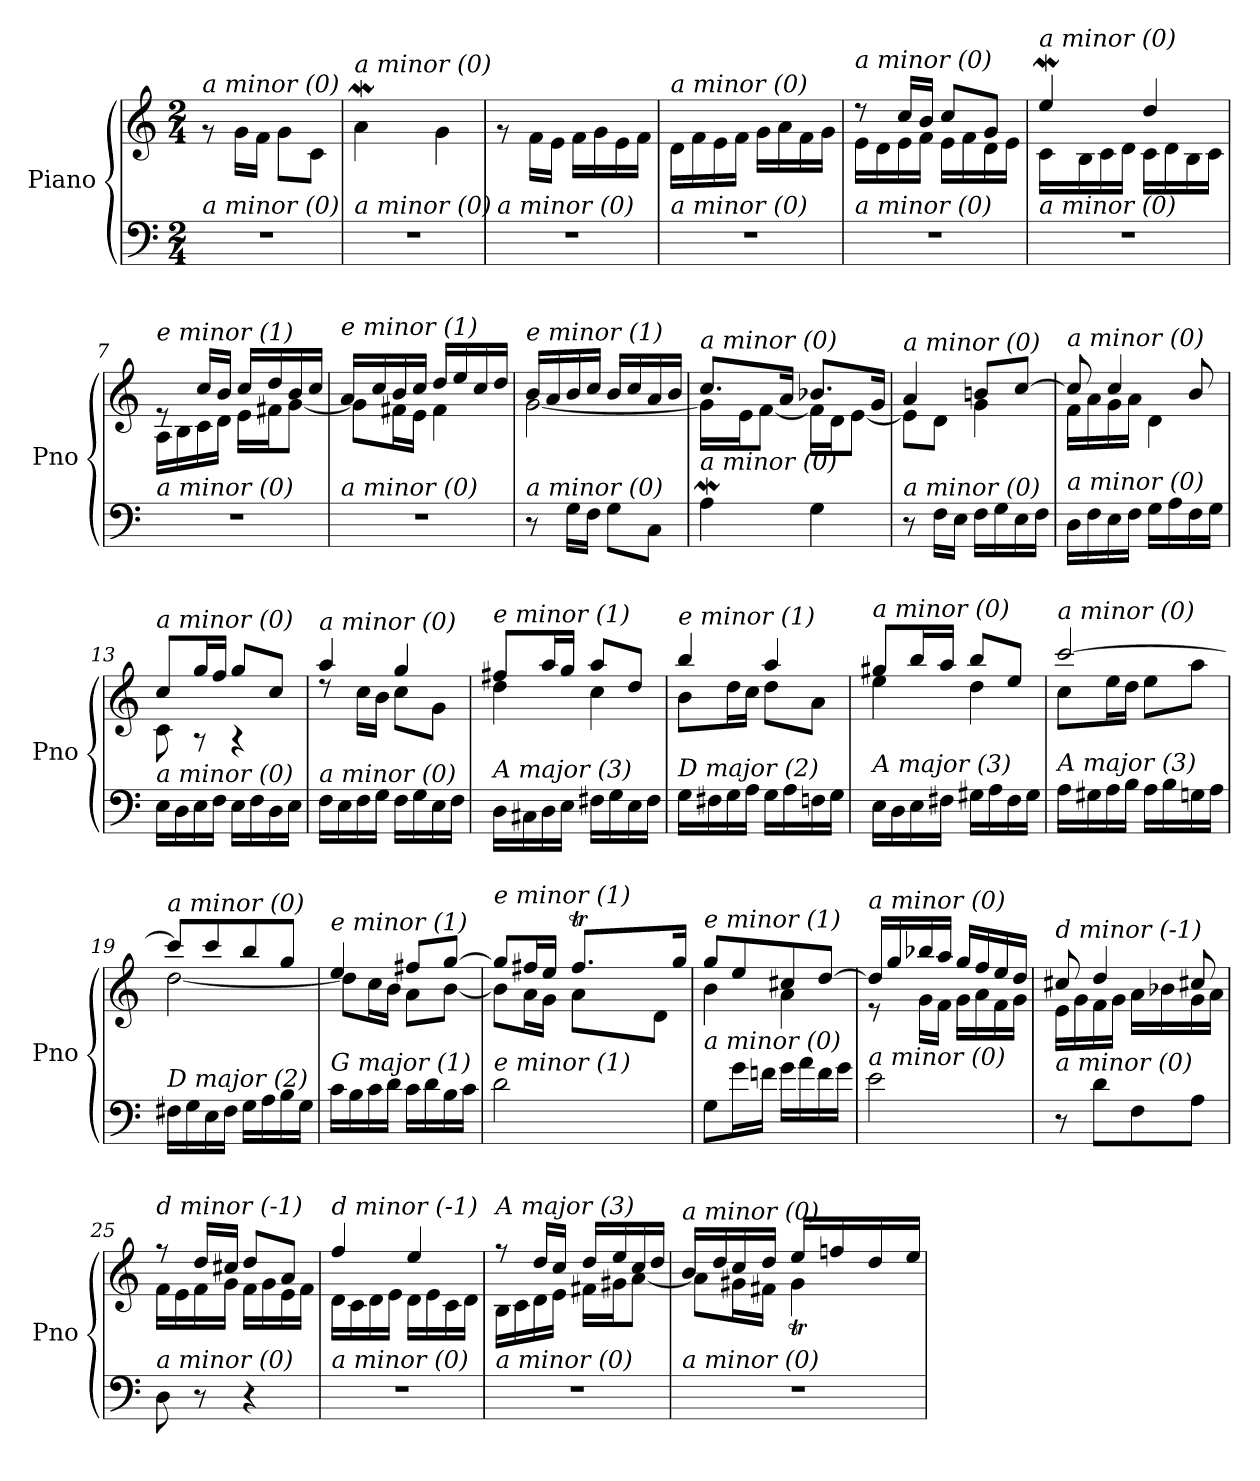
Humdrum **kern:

**kern	**kern
*part1	*part1
*staff2	*staff1
*I"Piano	*
*I'Pno	*
*clefF4	*clefG2
*k[]	*k[]
*M2/4	*M2/4
=1	=1
!	!LO:TX:i:t=a minor (0)
!LO:TX:i:t=a minor (0)	!
2r	8rg
.	16g\LL
.	16f\JJ
.	8g\L
.	8c\J
=2	=2
*^	*^
!	!	!LO:TX:i:t=a minor (0)	!
!LO:TX:i:t=a minor (0)	!	!	!
32ryy	2r	4aW\	32ryy
8..ryy	.	.	32g!yy
.	.	.	8.a!yy
4ryy	.	4g\	4ryy
*v	*v	*	*
=3	=3	=3
!	!LO:TX:i:t=a minor (0)	!
!LO:TX:i:t=a minor (0)	!	!
*	*v	*v
2r	8rg
.	16f\LL
.	16e\JJ
.	16f\LL
.	16g\
.	16e\
.	16f\JJ
=4	=4
!	!LO:TX:i:t=a minor (0)
!LO:TX:i:t=a minor (0)	!
2r	16d\LL
.	16f\
.	16e\
.	16f\JJ
.	16g\LL
.	16a\
.	16f\
.	16g\JJ
=5	=5
*	*^
!	!LO:TX:i:t=a minor (0)	!
!LO:TX:i:t=a minor (0)	!	!
2r	8r	16e\LL
.	.	16d\
.	16cc/LL	16e\
.	16b/JJ	16f\JJ
.	8cc/L	16e\LL
.	.	16f\
.	8g/J	16d\
.	.	16e\JJ
=6	=6	=6
*^	*	*^
!	!	!LO:TX:i:t=a minor (0)	!	!
!LO:TX:i:t=a minor (0)	!	!	!	!
32ryy	2r	4eeW/	16c\LL	32ryy
8..ryy	.	.	.	32dd!yy
.	.	.	16B\	8.ee!yy
.	.	.	16c\	.
.	.	.	16d\JJ	.
4ryy	.	4dd/	16c\LL	4ryy
.	.	.	16d\	.
.	.	.	16B\	.
.	.	.	16c\JJ	.
*v	*v	*	*	*
*	*	*v	*v
!!LO:LB:g=z
=7	=7	=7
!	!LO:TX:i:t=e minor (1)	!
!LO:TX:i:t=a minor (0)	!	!
2r	8re	16A\LL
.	.	16B\
.	16cc/LL	16c\
.	16b/JJ	16d\JJ
.	16cc/LL	16e\LL
.	16dd/	16f#X\J
.	16b/	[8g\J
.	16cc/JJ	.
=8	=8	=8
!	!LO:TX:i:t=e minor (1)	!
!LO:TX:i:t=a minor (0)	!	!
2r	16a/LL	8g\L]
.	16cc/	.
.	16b/	16f#X\L
.	16cc/JJ	16e\JJ
.	16dd/LL	4f#\
.	16ee/	.
.	16cc/	.
.	16dd/JJ	.
=9	=9	=9
!	!LO:TX:i:t=e minor (1)	!
!LO:TX:i:t=a minor (0)	!	!
8r	16b/LL	[2g\
.	16a/	.
16G\LL	16b/	.
16F\JJ	16cc/JJ	.
8G\L	16b/LL	.
.	16cc/	.
8C\J	16a/	.
.	16b/JJ	.
=10	=10	=10
*^	*	*^
!	!	!LO:TX:i:t=a minor (0)	!	!
!LO:TX:i:t=a minor (0)	!	!	!	!
4AW\	32ryy	8.cc/L	16g\LL]	32ryy
.	32G!yy	.	.	8..ryy
.	8.A!yy	.	16e\J	.
.	.	.	[8f\J	.
.	.	16a/Jk	.	.
4G\	4ryy	8.b-X/L	16f\LL]	4ryy
.	.	.	16d\J	.
.	.	.	[8e\J	.
.	.	16g/Jk	.	.
*v	*v	*	*	*
*	*	*v	*v
=11	=11	=11
!	!LO:TX:i:t=a minor (0)	!
!LO:TX:i:t=a minor (0)	!	!
8r	4a/	8e\L]
16F\LL	.	8d\J
16E\JJ	.	.
16F\LL	8bn/L	4g\
16G\	.	.
16E\	[8cc/J	.
16F\JJ	.	.
=12	=12	=12
!	!LO:TX:i:t=a minor (0)	!
!LO:TX:i:t=a minor (0)	!	!
16D\LL	8cc/]	16f\LL
16F\	.	16a\
16E\	4cc/	16g\
16F\JJ	.	16a\JJ
16G\LL	.	4d\
16A\	.	.
16F\	8b/	.
16G\JJ	.	.
!!LO:LB:g=z	!!
=13	=13	=13
!	!LO:TX:i:t=a minor (0)	!
!LO:TX:i:t=a minor (0)	!	!
16E\LL	8cc/L	8c\
16D\	.	.
16E\	16gg/L	8r
16F\JJ	16ff/JJ	.
16E\LL	8gg/L	4r
16F\	.	.
16D\	8cc/J	.
16E\JJ	.	.
=14	=14	=14
!	!LO:TX:i:t=a minor (0)	!
!LO:TX:i:t=a minor (0)	!	!
16F\LL	4aa/	8rdd
16E\	.	.
16F\	.	16cc\LL
16G\JJ	.	16b\JJ
16F\LL	4gg/	8cc\L
16G\	.	.
16E\	.	8g\J
16F\JJ	.	.
=15	=15	=15
!	!LO:TX:i:t=e minor (1)	!
!LO:TX:i:t=A major (3)	!	!
16D\LL	8ff#X/L	4dd\
16C#X\	.	.
16D\	16aa/L	.
16E\JJ	16gg/JJ	.
16F#X\LL	8aa/L	4cc\
16G\	.	.
16E\	8dd/J	.
16F#\JJ	.	.
=16	=16	=16
!	!LO:TX:i:t=e minor (1)	!
!LO:TX:i:t=D major (2)	!	!
16G\LL	4bb/	8b\L
16F#X\	.	.
16G\	.	16dd\L
16A\JJ	.	16cc\JJ
16G\LL	4aa/	8dd\L
16A\	.	.
16Fn\	.	8a\J
16G\JJ	.	.
=17	=17	=17
!	!LO:TX:i:t=a minor (0)	!
!LO:TX:i:t=A major (3)	!	!
16E\LL	8gg#X/L	4ee\
16D\	.	.
16E\	16bb/L	.
16F#X\JJ	16aa/JJ	.
16G#X\LL	8bb/L	4dd\
16A\	.	.
16F#\	8ee/J	.
16G#\JJ	.	.
!!LO:LB:g=z	!!
=18	=18	=18
!	!LO:TX:i:t=a minor (0)	!
!LO:TX:i:t=A major (3)	!	!
16A\LL	[2ccc/	8cc\L
16G#X\	.	.
16A\	.	16ee\L
16B\JJ	.	16dd\JJ
16A\LL	.	8ee\L
16B\	.	.
16Gn\	.	8aa\J
16A\JJ	.	.
=19	=19	=19
!	!LO:TX:i:t=a minor (0)	!
!LO:TX:i:t=D major (2)	!	!
16F#X\LL	8ccc/L]	[2dd\
16G\	.	.
16E\	8ccc/	.
16F#\JJ	.	.
16G\LL	8bb/	.
16A\	.	.
16B\	8gg/J	.
16G\JJ	.	.
=20	=20	=20
!	!LO:TX:i:t=e minor (1)	!
!LO:TX:i:t=G major (1)	!	!
16c\LL	4ee/	8dd\L]
16B\	.	.
16c\	.	16cc\L
16d\JJ	.	16b\JJ
16c\LL	8ff#X/L	8a\L
16d\	.	.
16B\	[8gg/J	[8b\J
16c\JJ	.	.
=21	=21	=21
*^	*	*^
!	!	!LO:TX:i:t=e minor (1)	!	!
!LO:TX:i:t=e minor (1)	!	!	!	!
4ryy	2d\	8gg/L]	8b\L]	4ryy
.	.	16ff#X/L	16a\L	.
.	.	16ee/JJ	16g\JJ	.
8.ryy	.	8.ff#t/L	8a\L	32gg!yy
.	.	.	.	32ff#!yy
.	.	.	.	32gg!yy
.	.	.	.	16.ff#!yy
.	.	.	8d\J	.
16ryy	.	16gg/Jk	.	16ryy
*v	*v	*	*	*
=22	=22	=22	=22
!	!LO:TX:i:t=e minor (1)	!	!
!LO:TX:i:t=a minor (0)	!	!	!
*	*	*v	*v
8G\L	8gg/L	4b\
16g\L	8ee/	.
16fn\JJ	.	.
16g\LL	8cc#X/	4a\
16a\	.	.
16f\	[8dd/J	.
16g\JJ	.	.
=23	=23	=23
!	!LO:TX:i:t=a minor (0)	!
!LO:TX:i:t=a minor (0)	!	!
2e\	16dd/LL]	8r
.	16gg/	.
.	16bb-X/	16g\LL
.	16aa/JJ	16f\JJ
.	16gg/LL	16g\LL
.	16ff/	16a\
.	16ee/	16f\
.	16dd/JJ	16g\JJ
!!LO:LB:g=z	!!
=24	=24	=24
!	!LO:TX:i:t=d minor (-1)	!
!LO:TX:i:t=a minor (0)	!	!
8r	8cc#X/	16e\LL
.	.	16g\
8d\L	4dd/	16f\
.	.	16g\JJ
8F\	.	16a\LL
.	.	16b-X\
8A\J	8cc#X/	16g\
.	.	16a\JJ
=25	=25	=25
!	!LO:TX:i:t=d minor (-1)	!
!LO:TX:i:t=a minor (0)	!	!
8D\	8r	16f\LL
.	.	16e\
8r	16dd/LL	16f\
.	16cc#X/JJ	16g\JJ
4r	8dd/L	16f\LL
.	.	16g\
.	8a/J	16e\
.	.	16f\JJ
=26	=26	=26
!	!LO:TX:i:t=d minor (-1)	!
!LO:TX:i:t=a minor (0)	!	!
2r	4ff/	16d\LL
.	.	16c\
.	.	16d\
.	.	16e\JJ
.	4ee/	16d\LL
.	.	16e\
.	.	16c\
.	.	16d\JJ
=27	=27	=27
!	!LO:TX:i:t=A major (3)	!
!LO:TX:i:t=a minor (0)	!	!
2r	8r	16B\LL
.	.	16c\
.	16dd/LL	16d\
.	16cc/JJ	16e\JJ
.	16dd/LL	16f#X\LL
.	16ee/	16g#X\J
.	16cc/	[8a\J
.	16dd/JJ	.
=28	=28	=28
*^	*	*^
!	!	!LO:TX:i:t=a minor (0)	!	!
!LO:TX:i:t=a minor (0)	!	!	!	!
4ryy	2r	16b/LL	8a\L]	4ryy
.	.	16dd/	.	.
.	.	16cc/	16g#X\L	.
.	.	16dd/JJ	16f#X\JJ	.
4ryy	.	16ee/LL	4g#t\	32ayy
.	.	.	.	32g#!yy
.	.	16ffn/	.	32a!yy
.	.	.	.	32g#!yy
.	.	16dd/	.	32a!yy
.	.	.	.	16.g#!yy
.	.	16ee/JJ	.	.
*v	*v	*	*	*
*	*v	*v	*v
=	=
*-	*-
